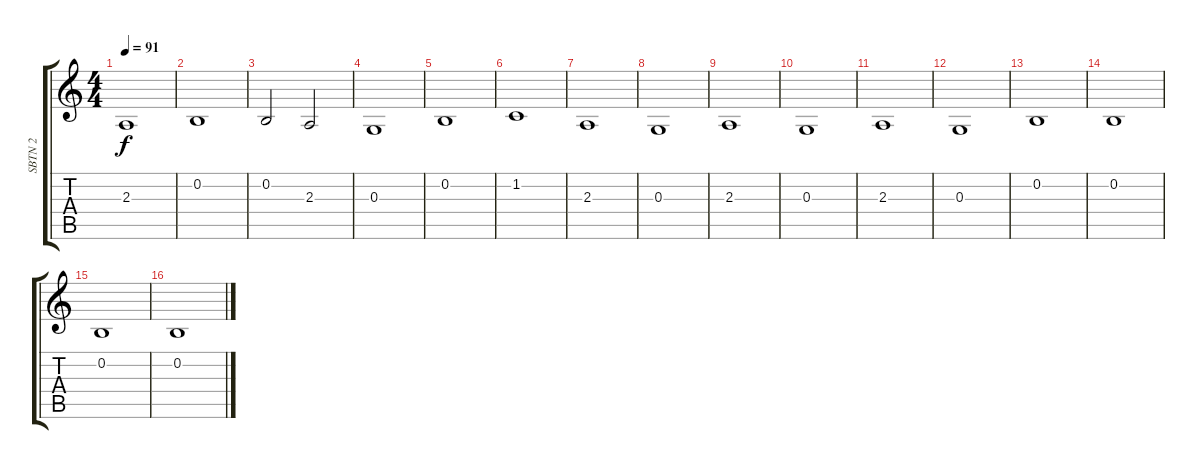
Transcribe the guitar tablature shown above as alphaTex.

\track ("SBTN 2" "SBTN 2") {instrument lead6voice}
\staff {score tabs}
\tuning (E4 B3 G3 D3 A2 E2) {hide}
\ts (4 4)
\tempo 91
\clef g2
\ks c
2.3.1{dy f balance 12} |
0.2.1{balance 12} |
0.2.2{volume 5 balance 8} 2.3.2 |
0.3.1 |
0.2.1 |
1.2.1 |
2.3.1 |
0.3.1 |
2.3.1 |
0.3.1 |
2.3.1 |
0.3.1 |
0.2.1{volume 5 balance 8} |
0.2.1 |
0.2.1 |
0.2.1
